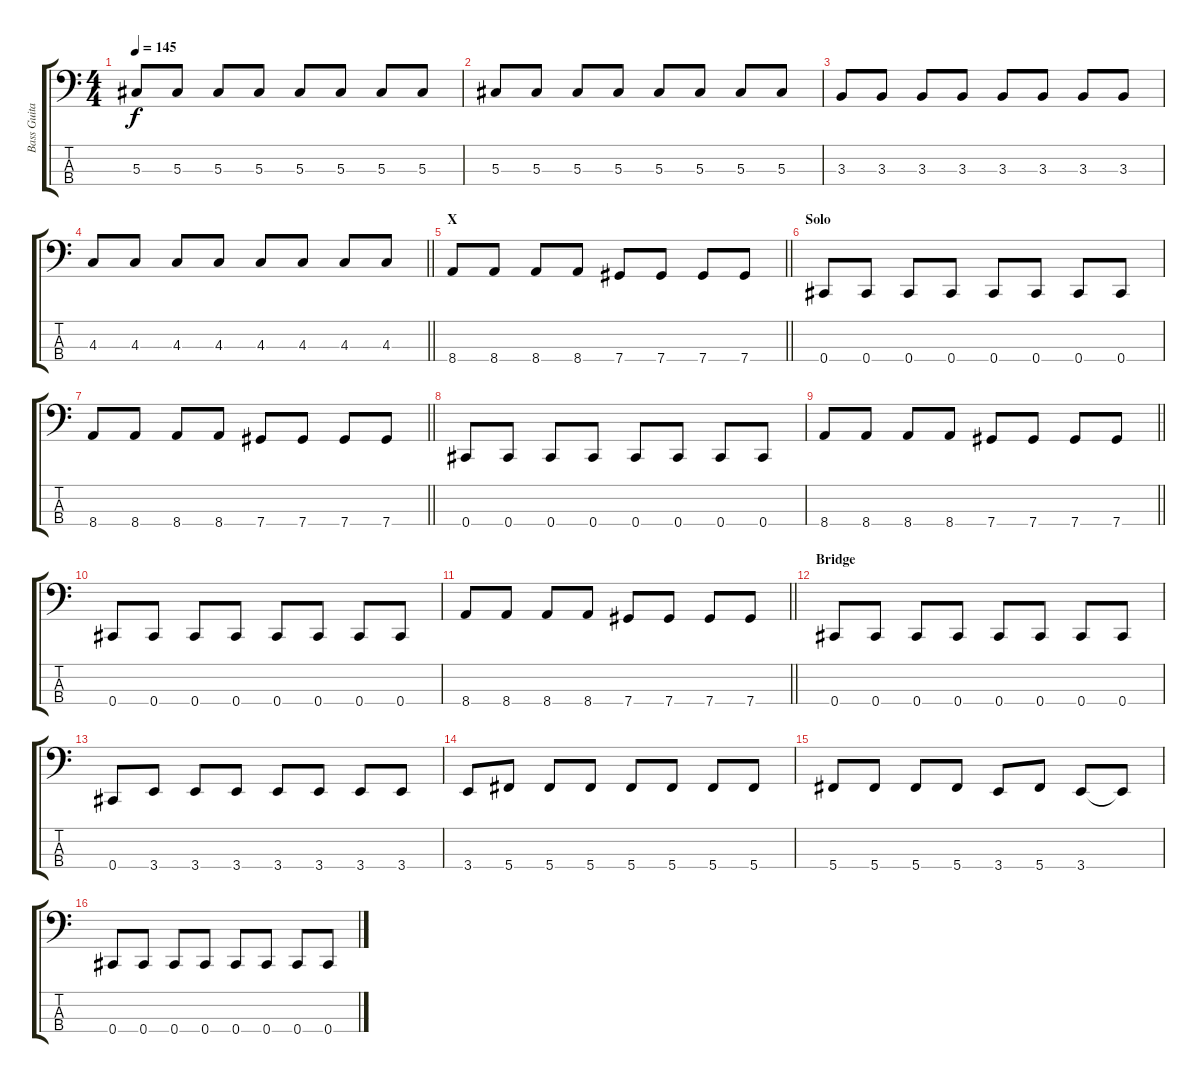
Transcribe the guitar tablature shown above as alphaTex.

\track ("Bass Guitar" "Bass Guita") {instrument electricbassfinger}
\staff {score tabs}
\tuning (Gb2 Db2 Ab1 Db1) {hide}
\ts (4 4)
\tempo 145
\clef f4
\ks c
5.3.8{dy f volume 13} 5.3.8 5.3.8 5.3.8 5.3.8 5.3.8 5.3.8 5.3.8 |
5.3.8 5.3.8 5.3.8 5.3.8 5.3.8 5.3.8 5.3.8 5.3.8 |
3.3.8 3.3.8 3.3.8 3.3.8 3.3.8 3.3.8 3.3.8 3.3.8 |
\barLineRight lightlight
4.3.8 4.3.8 4.3.8 4.3.8 4.3.8 4.3.8 4.3.8 4.3.8 |
\section ("" "X")
\barLineRight lightlight
8.4.8 8.4.8 8.4.8 8.4.8 7.4.8 7.4.8 7.4.8 7.4.8 |
\section ("" "Solo")
0.4.8 0.4.8 0.4.8 0.4.8 0.4.8 0.4.8 0.4.8 0.4.8 |
\barLineRight lightlight
8.4.8 8.4.8 8.4.8 8.4.8 7.4.8 7.4.8 7.4.8 7.4.8 |
0.4.8 0.4.8 0.4.8 0.4.8 0.4.8 0.4.8 0.4.8 0.4.8 |
\barLineRight lightlight
8.4.8 8.4.8 8.4.8 8.4.8 7.4.8 7.4.8 7.4.8 7.4.8 |
0.4.8 0.4.8 0.4.8 0.4.8 0.4.8 0.4.8 0.4.8 0.4.8 |
\barLineRight lightlight
8.4.8 8.4.8 8.4.8 8.4.8 7.4.8 7.4.8 7.4.8 7.4.8 |
\section ("" "Bridge")
0.4.8 0.4.8 0.4.8 0.4.8 0.4.8 0.4.8 0.4.8 0.4.8 |
0.4.8 3.4.8 3.4.8 3.4.8 3.4.8 3.4.8 3.4.8 3.4.8 |
3.4.8 5.4.8 5.4.8 5.4.8 5.4.8 5.4.8 5.4.8 5.4.8 |
5.4.8 5.4.8 5.4.8 5.4.8 3.4.8 5.4.8 3.4.8 3.4{t}.8 |
0.4.8 0.4.8 0.4.8 0.4.8 0.4.8 0.4.8 0.4.8 0.4.8
